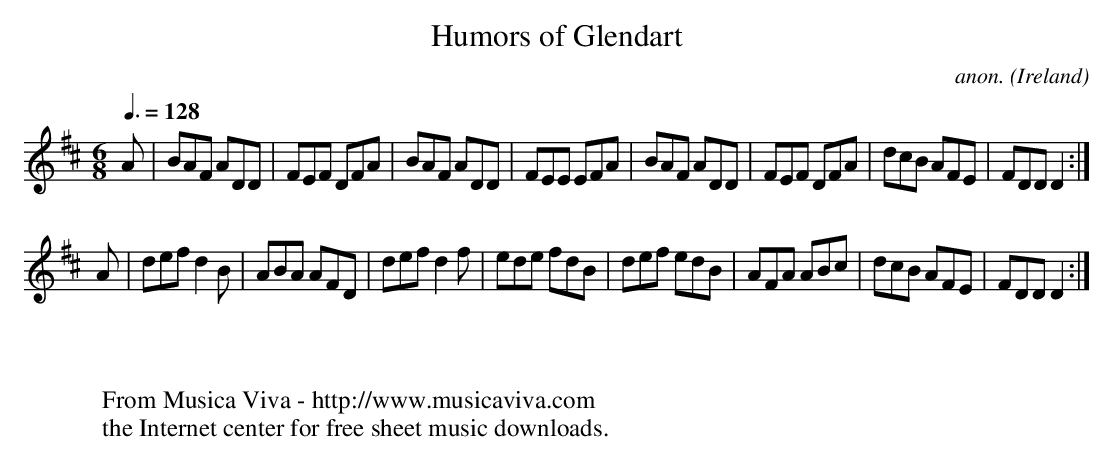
X:1
T:Humors of Glendart
C:anon.
O:Ireland
M:6/8
L:1/8
Q:3/8=128
K:D
A|BAF ADD|FEF DFA|BAF ADD|FEE EFA|BAF ADD|FEF DFA|dcB AFE|FDD D2:|
A|def d2B|ABA AFD|def d2f|ede fdB|def edB|AFA ABc|dcB AFE|FDD D2:|
W:
W:
W: From Musica Viva - http://www.musicaviva.com
W: the Internet center for free sheet music downloads.
